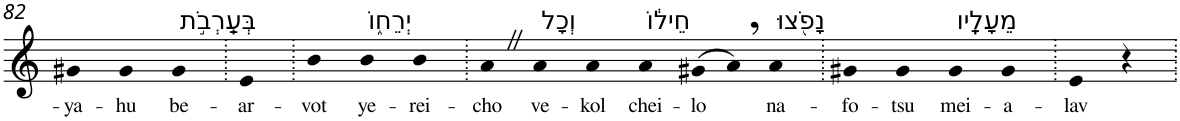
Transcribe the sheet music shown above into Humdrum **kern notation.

**kern	**text
*part1	*part1
*staff1	*staff1
*I"Piano	*
*I'Pno	*
!!LO:PB:g=z
*clefG2	*
*k[]	*
=82	=82
!	!LO:LY:b
4g#X	-ya-
!	!LO:LY:b
4g#	-hu
!LO:TX:a:t=בְּעַֽרְבֹ֣ת	!
!	!LO:LY:b
4g#	be-
=83.	=83.
!	!LO:LY:b
4e	-ar-
=84.	=84.
!	!LO:LY:b
4b	-vot
!LO:TX:a:t=יְרֵח֑וֹ	!
!	!LO:LY:b
4b	ye-
!	!LO:LY:b
4b	-rei-
=85.	=85.
!	!LO:LY:b
4aZ	-cho
!LO:TX:a:t=וְכָל	!
!	!LO:LY:b
4a	ve-
!	!LO:LY:b
4a	-kol
!LO:TX:a:t=חֵיל֔וֹ	!
!	!LO:LY:b
4a	chei-
!	!LO:LY:b
(>8g#X	-lo
8a,)	.
!LO:TX:a:t=נָפֹ֖צוּ	!
!	!LO:LY:b
4a	na-
=86.	=86.
!	!LO:LY:b
4g#X	-fo-
!	!LO:LY:b
4g#	-tsu
!LO:TX:a:t=מֵעָלָֽיו	!
!	!LO:LY:b
4g#	mei-
!	!LO:LY:b
4g#	-a-
=87.	=87.
!	!LO:LY:b
4e	-lav
4r	.
=.	=.
*-	*-
